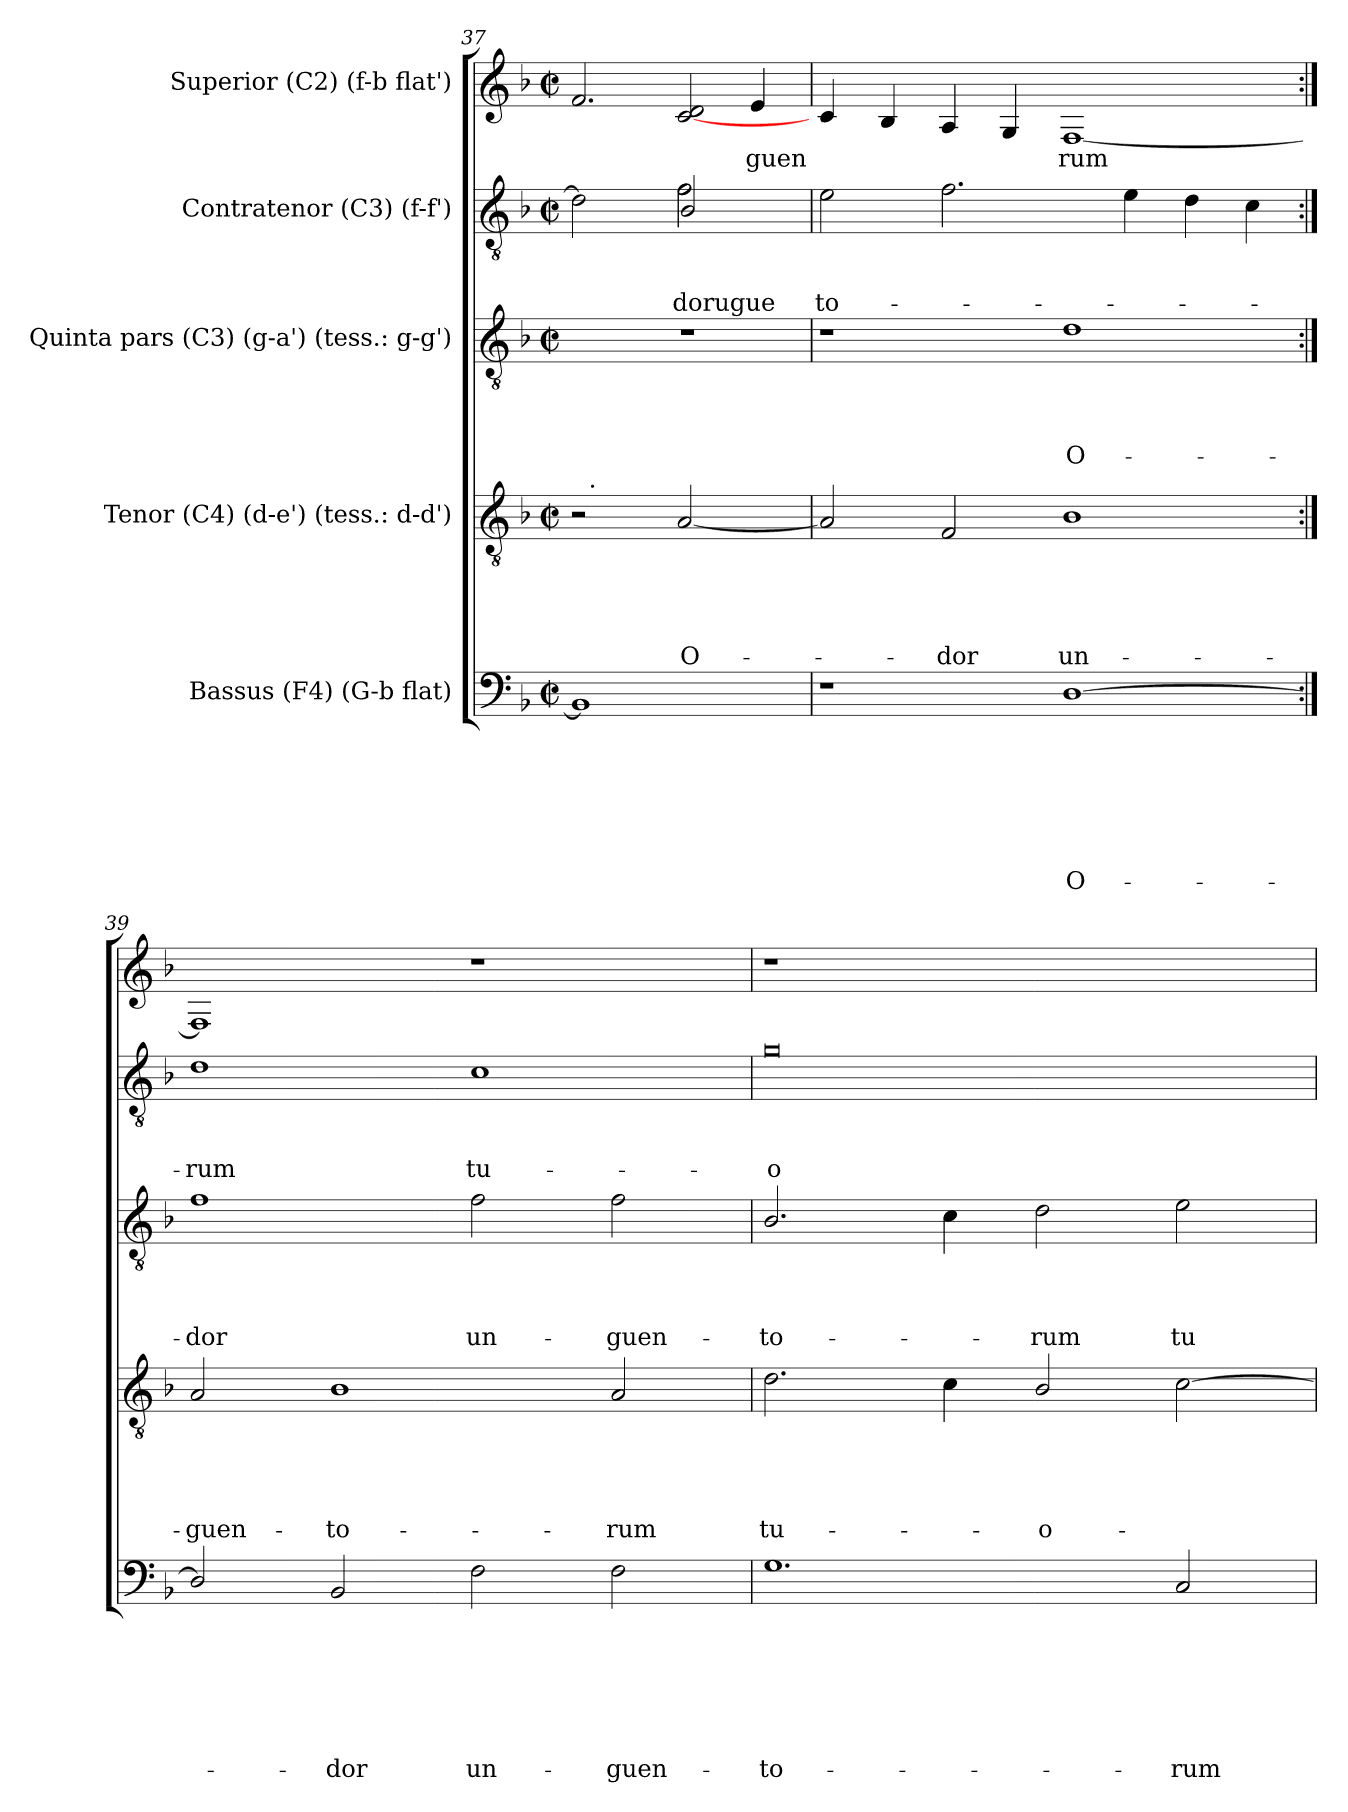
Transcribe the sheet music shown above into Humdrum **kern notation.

**kern	**text	**text	**text	**text	**text	**text	**text	**kern	**text	**text	**text	**text	**text	**kern	**text	**text	**text	**text	**kern	**text	**text	**text	**kern	**text
*part5	*part5	*part5	*part5	*part5	*part5	*part5	*part5	*part4	*part4	*part4	*part4	*part4	*part4	*part3	*part3	*part3	*part3	*part3	*part2	*part2	*part2	*part2	*part1	*part1
*staff5	*staff5	*staff5	*staff5	*staff5	*staff5	*staff5	*staff5	*staff4	*staff4	*staff4	*staff4	*staff4	*staff4	*staff3	*staff3	*staff3	*staff3	*staff3	*staff2	*staff2	*staff2	*staff2	*staff1	*staff1
*I"Bassus (F4) (G-b flat)	*	*	*	*	*	*	*	*I"Tenor (C4) (d-e') (tess.: d-d')	*	*	*	*	*	*I"Quinta pars (C3) (g-a') (tess.: g-g')	*	*	*	*	*I"Contratenor (C3) (f-f')	*	*	*	*I"Superior (C2) (f-b flat')	*
!!LO:PB:g=z
*clefF4	*	*	*	*	*	*	*	*clefGv2	*	*	*	*	*	*clefGv2	*	*	*	*	*clefGv2	*	*	*	*clefG2	*
*k[b-]	*	*	*	*	*	*	*	*k[b-]	*	*	*	*	*	*k[b-]	*	*	*	*	*k[b-]	*	*	*	*k[b-]	*
*F:	*	*	*	*	*	*	*	*F:	*	*	*	*	*	*F:	*	*	*	*	*F:	*	*	*	*F:	*
*M2/2	*	*	*	*	*	*	*	*M2/2	*	*	*	*	*	*M2/2	*	*	*	*	*M2/2	*	*	*	*M2/2	*
*met(c|)	*	*	*	*	*	*	*	*met(c|)	*	*	*	*	*	*met(c|)	*	*	*	*	*met(c|)	*	*	*	*met(c|)	*
=37	=37	=37	=37	=37	=37	=37	=37	=37	=37	=37	=37	=37	=37	=37	=37	=37	=37	=37	=37	=37	=37	=37	=37	=37
*	*	*	*	*	*	*	*	*^	*	*	*	*	*	*	*	*	*	*	*^	*	*	*	*^	*
*	*	*	*	*	*	*	*	*	*	*	*	*	*	*	*	*	*	*	*	*	*^	*	*	*	*	*	*
1BB-]	.	.	.	.	.	.	.	2r	32ryy	.	.	.	.	.	1r	.	.	.	.	2d\]	2ryy	2ryy	.	.	.	2.f/	2ryy	.
!	!	!	!	!	!	!	!	!	!LO:TX:a:t=.	!	!	!	!	!	!	!	!	!	!	!	!	!	!	!	!	!	!	!
.	.	.	.	.	.	.	.	.	2ryy	.	.	.	.	.	.	.	.	.	.	.	.	.	.	.	.	.	.	.
!	!	!	!	!	!	!	!	!	!	!	!	!	!	!LO:LY:b	!	!	!	!	!	!	!	!	!	!	!LO:LY:b	!	!	!
.	.	.	.	.	.	.	.	[<2A/	.	.	.	.	.	O-	.	.	.	.	.	2f\	2B-/	2f\	.	.	-dorugue	.	[<2c/ 2d/	.
.	.	.	.	.	.	.	.	.	4...ryy	.	.	.	.	.	.	.	.	.	.	.	.	.	.	.	.	.	.	.
!	!	!	!	!	!	!	!	!	!	!	!	!	!	!	!	!	!	!	!	!	!	!	!	!	!	!	!	!LO:LY:b
.	.	.	.	.	.	.	.	.	.	.	.	.	.	.	.	.	.	.	.	.	.	.	.	.	.	4e/	.	-guen
*	*	*	*	*	*	*	*	*	*	*	*	*	*	*	*	*	*	*	*	*v	*v	*v	*	*	*	*	*	*
*	*	*	*	*	*	*	*	*	*	*	*	*	*	*	*	*	*	*	*	*	*	*	*	*v	*v	*
=38	=38	=38	=38	=38	=38	=38	=38	=38	=38	=38	=38	=38	=38	=38	=38	=38	=38	=38	=38	=38	=38	=38	=38	=38	=38
!	!	!	!	!	!	!	!	!	!	!	!	!	!	!	!	!	!	!	!	!	!	!	!LO:LY:b	!	!
*	*	*	*	*	*	*	*	*v	*v	*	*	*	*	*	*	*	*	*	*	*	*	*	*	*	*
1r	.	.	.	.	.	.	.	2A/]	.	.	.	.	.	1r	.	.	.	.	2e\	.	.	to-	4c/	.
.	.	.	.	.	.	.	.	.	.	.	.	.	.	.	.	.	.	.	.	.	.	.	4B-/	.
!	!	!	!	!	!	!	!	!	!	!	!	!	!LO:LY:b	!	!	!	!	!	!	!	!	!	!	!
.	.	.	.	.	.	.	.	2F/	.	.	.	.	-dor	.	.	.	.	.	2.f\	.	.	.	4A/	.
.	.	.	.	.	.	.	.	.	.	.	.	.	.	.	.	.	.	.	.	.	.	.	4G/	.
!	!	!	!	!	!	!	!LO:LY:b	!	!	!	!	!	!LO:LY:b	!	!	!	!	!LO:LY:b:rj	!	!	!	!	!	!LO:LY:b
[<1D	.	.	.	.	.	.	O-	1B-	.	.	.	.	un-	1d	.	.	.	O-	.	.	.	.	[<1F	rum
.	.	.	.	.	.	.	.	.	.	.	.	.	.	.	.	.	.	.	4e\	.	.	.	.	.
.	.	.	.	.	.	.	.	.	.	.	.	.	.	.	.	.	.	.	4d\	.	.	.	.	.
.	.	.	.	.	.	.	.	.	.	.	.	.	.	.	.	.	.	.	4c\	.	.	.	.	.
=39:|!	=39:|!	=39:|!	=39:|!	=39:|!	=39:|!	=39:|!	=39:|!	=39:|!	=39:|!	=39:|!	=39:|!	=39:|!	=39:|!	=39:|!	=39:|!	=39:|!	=39:|!	=39:|!	=39:|!	=39:|!	=39:|!	=39:|!	=39:|!	=39:|!
!	!	!	!	!	!	!	!	!	!	!	!	!	!LO:LY:b	!	!	!	!	!LO:LY:b:rj	!	!	!	!LO:LY:b	!	!
2D/]	.	.	.	.	.	.	.	2A/	.	.	.	.	-guen-	1f	.	.	.	-dor	1d	.	.	-rum	1F]	.
!	!	!	!	!	!	!	!LO:LY:b	!	!	!	!	!	!LO:LY:b	!	!	!	!	!	!	!	!	!	!	!
2BB-/	.	.	.	.	.	.	-dor	1B-	.	.	.	.	-to-	.	.	.	.	.	.	.	.	.	.	.
!	!	!	!	!	!	!	!LO:LY:b	!	!	!	!	!	!	!	!	!	!	!LO:LY:b:rj	!	!	!	!LO:LY:b	!	!
2F\	.	.	.	.	.	.	un-	.	.	.	.	.	.	2f\	.	.	.	un-	1c	.	.	tu-	1r	.
!	!	!	!	!	!	!	!LO:LY:b	!	!	!	!	!	!LO:LY:b	!	!	!	!	!LO:LY:b:rj	!	!	!	!	!	!
2F\	.	.	.	.	.	.	-guen-	2A/	.	.	.	.	-rum	2f\	.	.	.	-guen-	.	.	.	.	.	.
=40	=40	=40	=40	=40	=40	=40	=40	=40	=40	=40	=40	=40	=40	=40	=40	=40	=40	=40	=40	=40	=40	=40	=40	=40
!	!	!	!	!	!	!	!LO:LY:b	!	!	!	!	!	!LO:LY:b	!	!	!	!	!LO:LY:b:rj	!	!	!	!LO:LY:b	!	!
1.G	.	.	.	.	.	.	-to-	2.d\	.	.	.	.	tu-	2.B-/	.	.	.	-to-	0g	.	.	-o-	1r	.
.	.	.	.	.	.	.	.	4c\	.	.	.	.	.	4c\	.	.	.	.	.	.	.	.	.	.
!	!	!	!	!	!	!	!	!	!	!	!	!	!LO:LY:b	!	!	!	!	!LO:LY:b:rj	!	!	!	!	!	!
.	.	.	.	.	.	.	.	2B-/	.	.	.	.	-o-	2d\	.	.	.	-rum	.	.	.	.	1ryy	.
!	!	!	!	!	!	!	!LO:LY:b	!	!	!	!	!	!	!	!	!	!	!LO:LY:b:rj	!	!	!	!	!	!
2C/	.	.	.	.	.	.	-rum	[<2c\	.	.	.	.	.	2e\	.	.	.	tu-	.	.	.	.	.	.
=	=	=	=	=	=	=	=	=	=	=	=	=	=	=	=	=	=	=	=	=	=	=	=	=
*-	*-	*-	*-	*-	*-	*-	*-	*-	*-	*-	*-	*-	*-	*-	*-	*-	*-	*-	*-	*-	*-	*-	*-	*-
